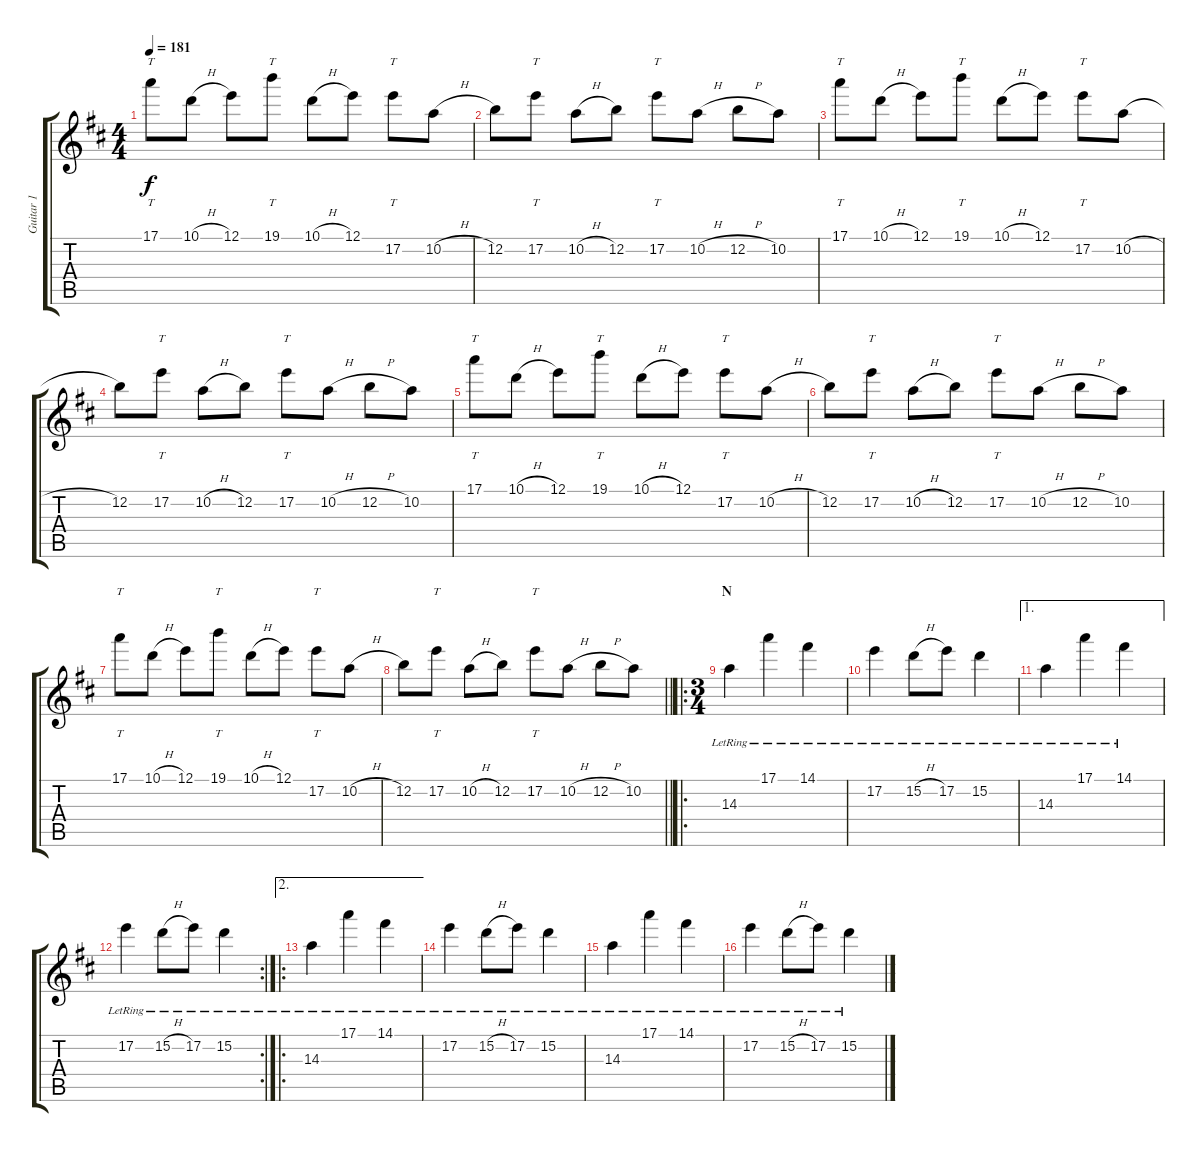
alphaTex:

\track ("Guitar 1" "Guitar 1") {instrument electricguitarjazz}
\staff {score tabs}
\tuning (E4 B3 G3 D3 A2 E2) {hide}
\ts (4 4)
\tempo 181
\clef g2
\ks d
17.1.8{tt dy f} 10.1{h}.8 12.1.8 19.1.8{tt} 10.1{h}.8 12.1.8 17.2.8{tt} 10.2{h}.8 |
12.2.8 17.2.8{tt} 10.2{h}.8 12.2.8 17.2.8{tt} 10.2{h}.8 12.2{h}.8 10.2.8 |
17.1.8{tt} 10.1{h}.8 12.1.8 19.1.8{tt} 10.1{h}.8 12.1.8 17.2.8{tt} 10.2{h}.8 |
12.2.8 17.2.8{tt} 10.2{h}.8 12.2.8 17.2.8{tt} 10.2{h}.8 12.2{h}.8 10.2.8 |
17.1.8{tt} 10.1{h}.8 12.1.8 19.1.8{tt} 10.1{h}.8 12.1.8 17.2.8{tt} 10.2{h}.8 |
12.2.8 17.2.8{tt} 10.2{h}.8 12.2.8 17.2.8{tt} 10.2{h}.8 12.2{h}.8 10.2.8 |
17.1.8{tt} 10.1{h}.8 12.1.8 19.1.8{tt} 10.1{h}.8 12.1.8 17.2.8{tt} 10.2{h}.8 |
\barLineRight lightlight
12.2.8 17.2.8{tt} 10.2{h}.8 12.2.8 17.2.8{tt} 10.2{h}.8 12.2{h}.8 10.2.8 |
\ro
\ts (3 4)
\section ("" "N")
14.3{lr}.4{volume 11 instrument electricguitarjazz} 17.1{lr}.4 14.1{lr}.4 |
17.2{lr}.4 15.2{h lr}.8 17.2{lr}.8 15.2{lr}.4 |
\ae 1
14.3{lr}.4 17.1{lr}.4 14.1{lr}.4 |
\rc 2
17.2{lr}.4 15.2{h lr}.8 17.2{lr}.8 15.2{lr}.4 |
\ae 2
\ro
14.3{lr}.4 17.1{lr}.4 14.1{lr}.4 |
17.2{lr}.4 15.2{h lr}.8 17.2{lr}.8 15.2{lr}.4 |
14.3{lr}.4 17.1{lr}.4 14.1{lr}.4 |
17.2{lr}.4 15.2{h lr}.8 17.2{lr}.8 15.2{lr}.4
